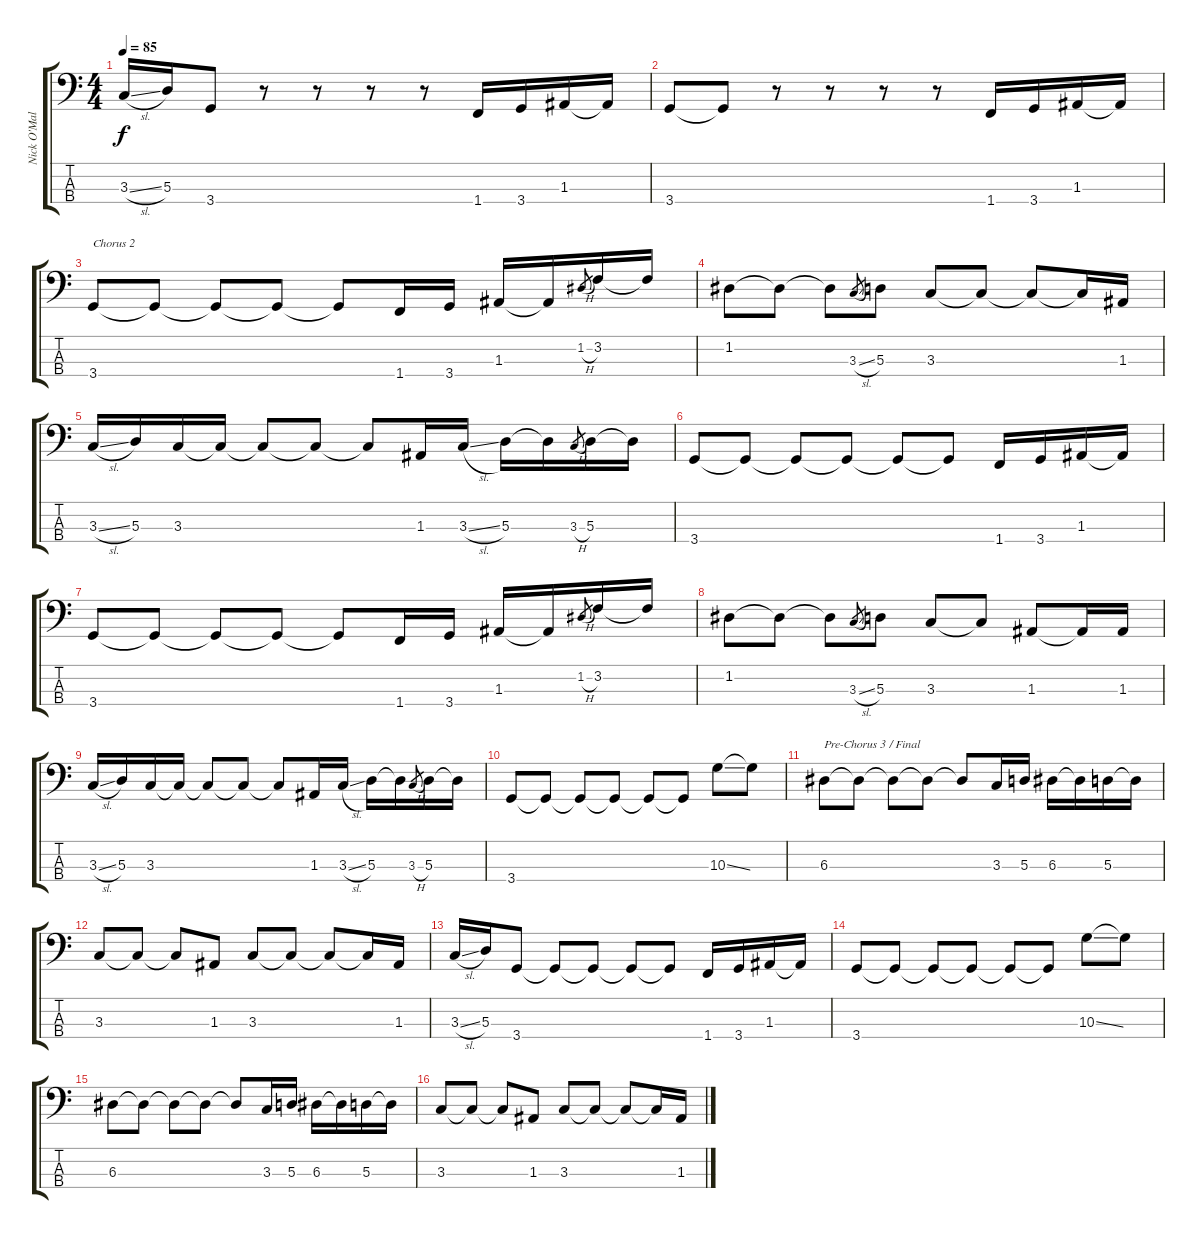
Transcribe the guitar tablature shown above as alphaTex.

\track ("Nick O'Malley" "Nick O'Mal") {instrument synthbass2}
\staff {score tabs}
\tuning (G2 D2 A1 E1) {hide}
\ts (4 4)
\tempo 85
\clef f4
\ks c
3.3{sl}.16{dy f} 5.3.16 3.4.8 r.8 r.8 r.8 r.8 1.4.16 3.4.16 1.3.16 1.3{t}.16 |
3.4.8 3.4{t}.8 r.8 r.8 r.8 r.8 1.4.16 3.4.16 1.3.16 1.3{t}.16 |
3.4.8{txt "Chorus 2"} 3.4{t}.8 3.4{t}.8 3.4{t}.8 3.4{t}.8 1.4.16 3.4.16 1.3.16 1.3{t}.16 1.2{h}.8{gr} 3.2.16 3.2{t}.16 |
1.2.8 1.2{t}.8 1.2{t}.8 3.3{sl}.8{gr} 5.3.8 3.3.8 3.3{t}.8 3.3{t}.8 3.3{t}.16 1.3.16 |
3.3{sl}.16 5.3.16 3.3.16 3.3{t}.16 3.3{t}.8 3.3{t}.8 3.3{t}.8 1.3.16 3.3{sl}.16 5.3.16 5.3{t}.16 3.3{h}.8{gr} 5.3.16 5.3{t}.16 |
3.4.8 3.4{t}.8 3.4{t}.8 3.4{t}.8 3.4{t}.8 3.4{t}.8 1.4.16 3.4.16 1.3.16 1.3{t}.16 |
3.4.8 3.4{t}.8 3.4{t}.8 3.4{t}.8 3.4{t}.8 1.4.16 3.4.16 1.3.16 1.3{t}.16 1.2{h}.8{gr} 3.2.16 3.2{t}.16 |
1.2.8 1.2{t}.8 1.2{t}.8 3.3{sl}.8{gr} 5.3.8 3.3.8 3.3{t}.8 1.3.8 1.3{t}.16 1.3.16 |
3.3{sl}.16 5.3.16 3.3.16 3.3{t}.16 3.3{t}.8 3.3{t}.8 3.3{t}.8 1.3.16 3.3{sl}.16 5.3.16 5.3{t}.16 3.3{h}.8{gr} 5.3.16 5.3{t}.16 |
3.4.8 3.4{t}.8 3.4{t}.8 3.4{t}.8 3.4{t}.8 3.4{t}.8 10.3{ss}.8 10.3{t}.8 |
6.3.8{txt "Pre-Chorus 3 / Final"} 6.3{t}.8 6.3{t}.8 6.3{t}.8 6.3{t}.8 3.3.16 5.3.16 6.3.16 6.3{t}.16 5.3.16 5.3{t}.16 |
3.3.8 3.3{t}.8 3.3{t}.8 1.3.8 3.3.8 3.3{t}.8 3.3{t}.8 3.3{t}.16 1.3.16 |
3.3{sl}.16 5.3.16 3.4.8 3.4{t}.8 3.4{t}.8 3.4{t}.8 3.4{t}.8 1.4.16 3.4.16 1.3.16 1.3{t}.16 |
3.4.8 3.4{t}.8 3.4{t}.8 3.4{t}.8 3.4{t}.8 3.4{t}.8 10.3{ss}.8 10.3{t}.8 |
6.3.8 6.3{t}.8 6.3{t}.8 6.3{t}.8 6.3{t}.8 3.3.16 5.3.16 6.3.16 6.3{t}.16 5.3.16 5.3{t}.16 |
3.3.8 3.3{t}.8 3.3{t}.8 1.3.8 3.3.8 3.3{t}.8 3.3{t}.8 3.3{t}.16 1.3.16
